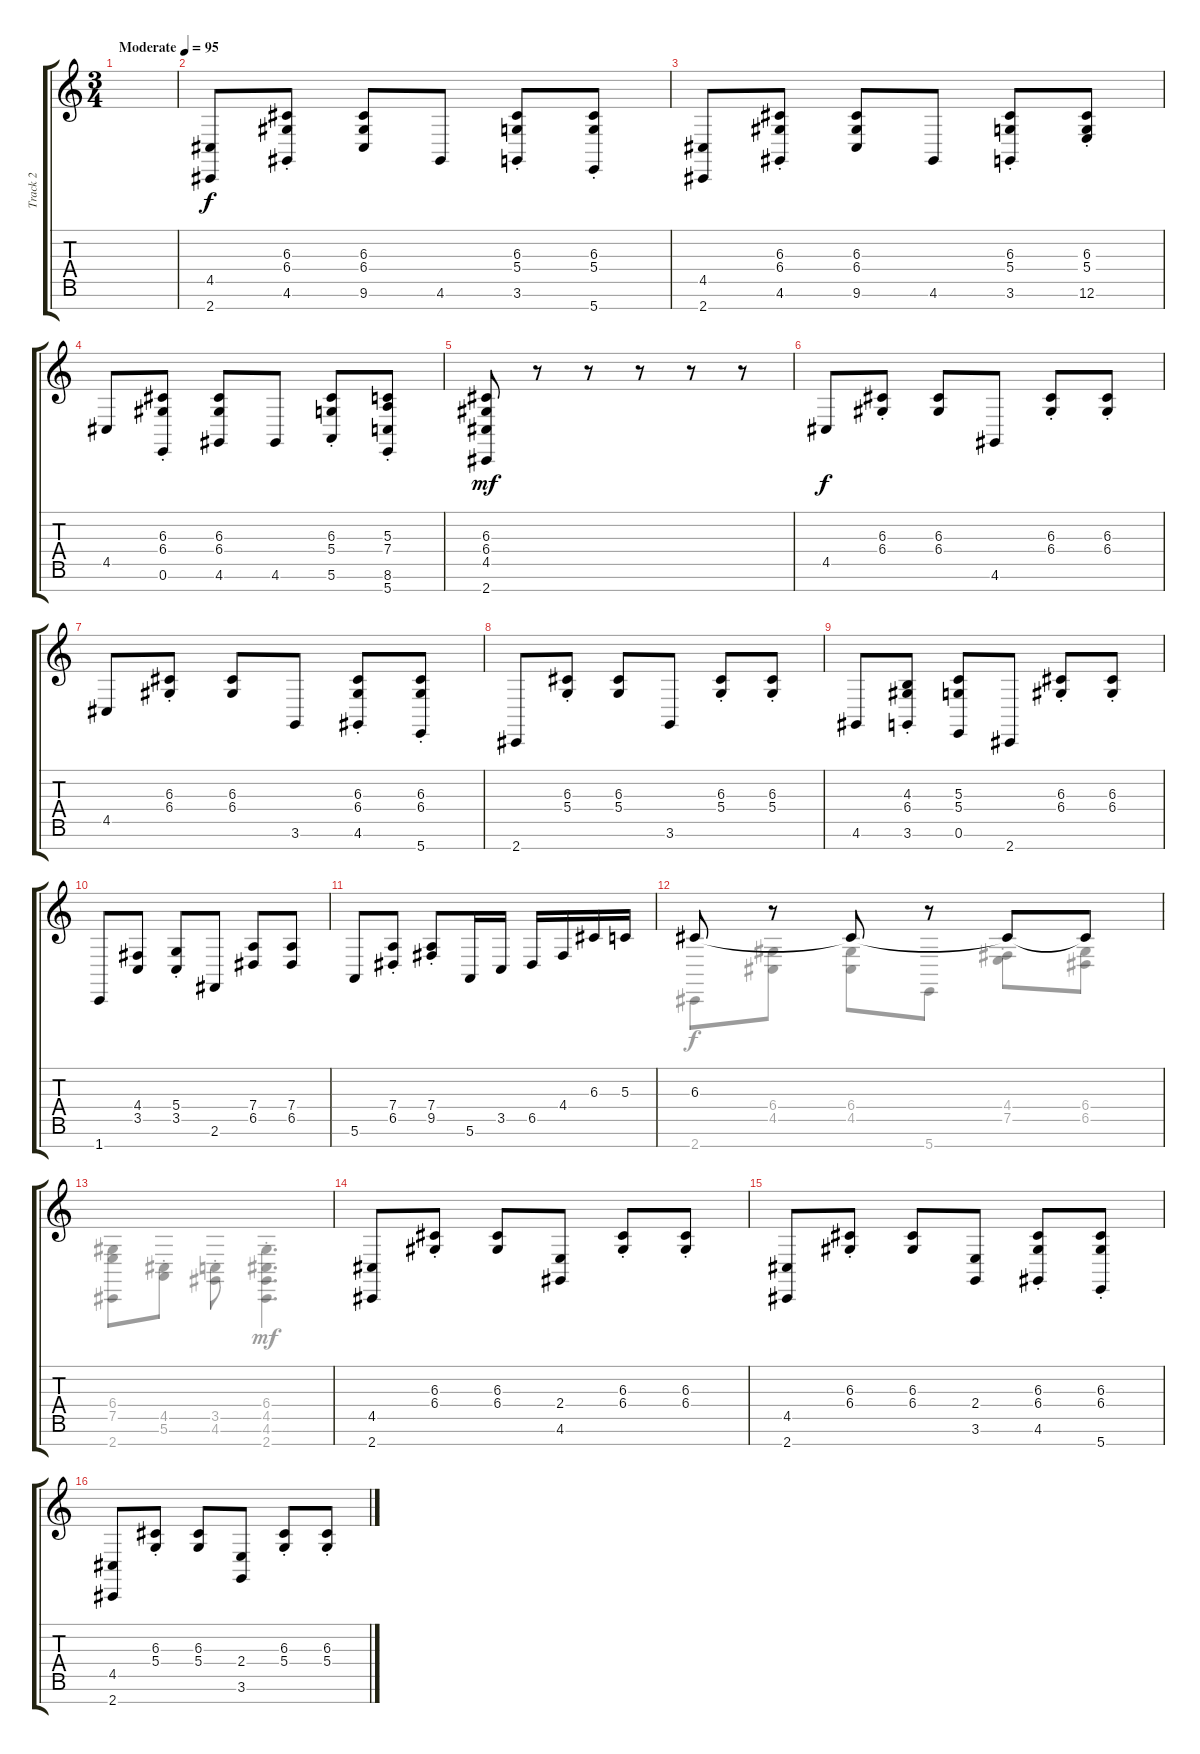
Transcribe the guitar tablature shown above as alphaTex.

\track ("Track 2" "Track 2") {instrument stringensemble1}
\staff {score tabs}
\tuning (E4 B3 G3 D3 A2 E2 B1) {hide}
\voice
\ts (3 4)
\tempo (95 "Moderate")
\clef g2
\ks c
|
(4.5 2.7).8 (6.3{st} 6.4{st} 4.6).8 (6.3 6.4 9.6).8 4.6.8 (6.3{st} 5.4{st} 3.6).8 (6.3 5.4{st} 5.7).8 |
(4.5 2.7).8 (6.3{st} 6.4{st} 4.6).8 (6.3 6.4 9.6).8 4.6.8 (6.3{st} 5.4{st} 3.6{st}).8 (6.3 5.4{st} 12.6{st}).8 |
4.5.8 (6.3{st} 6.4{st} 0.6).8 (6.3 6.4 4.6).8 4.6.8 (6.3{st} 5.4{st} 5.6).8 (5.3 7.4{st} 8.6 5.7).8 |
(6.3 6.4 4.5 2.7).8{dy mf} r.8 r.8 r.8 r.8 r.8 |
4.5.8{dy f} (6.3{st} 6.4{st}).8 (6.3 6.4).8 4.6.8 (6.3{st} 6.4{st}).8 (6.3 6.4{st}).8 |
4.5.8 (6.3{st} 6.4{st}).8 (6.3 6.4).8 3.6.8 (6.3{st} 6.4{st} 4.6).8 (6.3 6.4{st} 5.7).8 |
2.7.8 (6.3{st} 5.4{st}).8 (6.3 5.4).8 3.6.8 (6.3{st} 5.4{st}).8 (6.3 5.4{st}).8 |
4.6.8 (4.3{st} 6.4{st} 3.6{st}).8 (5.3 5.4 0.6).8 2.7.8 (6.3{st} 6.4{st}).8 (6.3 6.4{st}).8 |
1.7.8 (4.4 3.5).8 (5.4{st} 3.5{st}).8 2.6.8 (7.4 6.5).8 (7.4 6.5).8 |
5.6.8 (7.4{st} 6.5{st}).8 (7.4{st} 9.5{st}).8 5.6.16 3.5.16 6.5.16 4.4.16 6.3.16 5.3.16 |
6.3.8 r.8 6.3{t}.8 r.8 6.3{t}.8 6.3{t}.8 |
|
(4.5 2.7).8 (6.3{st} 6.4{st}).8 (6.3 6.4).8 (2.4 4.6).8 (6.3{st} 6.4{st}).8 (6.3 6.4{st}).8 |
(4.5 2.7).8 (6.3{st} 6.4{st}).8 (6.3 6.4).8 (2.4 3.6).8 (6.3{st} 6.4{st} 4.6).8 (6.3 6.4{st} 5.7).8 |
(4.5 2.7).8 (6.3{st} 5.4{st}).8 (6.3 5.4).8 (2.4 3.6).8 (6.3{st} 5.4{st}).8 (6.3 5.4{st}).8
\voice
\clef g2
\ottava regular
\simile none
\ks c
|
|
|
|
|
|
|
|
|
|
|
2.7.8 (6.4 4.5).8 (6.4 4.5).8 5.7.8 (4.4{st} 7.5{st}).8 (6.4 6.5).8 |
(6.4 7.5 2.7).8 (4.5{st} 5.6{st}).8 (3.5 4.6{st}).8 (6.4{st} 4.5{st} 4.6{st} 2.7{st}).4{d dy mf} |
|
|
